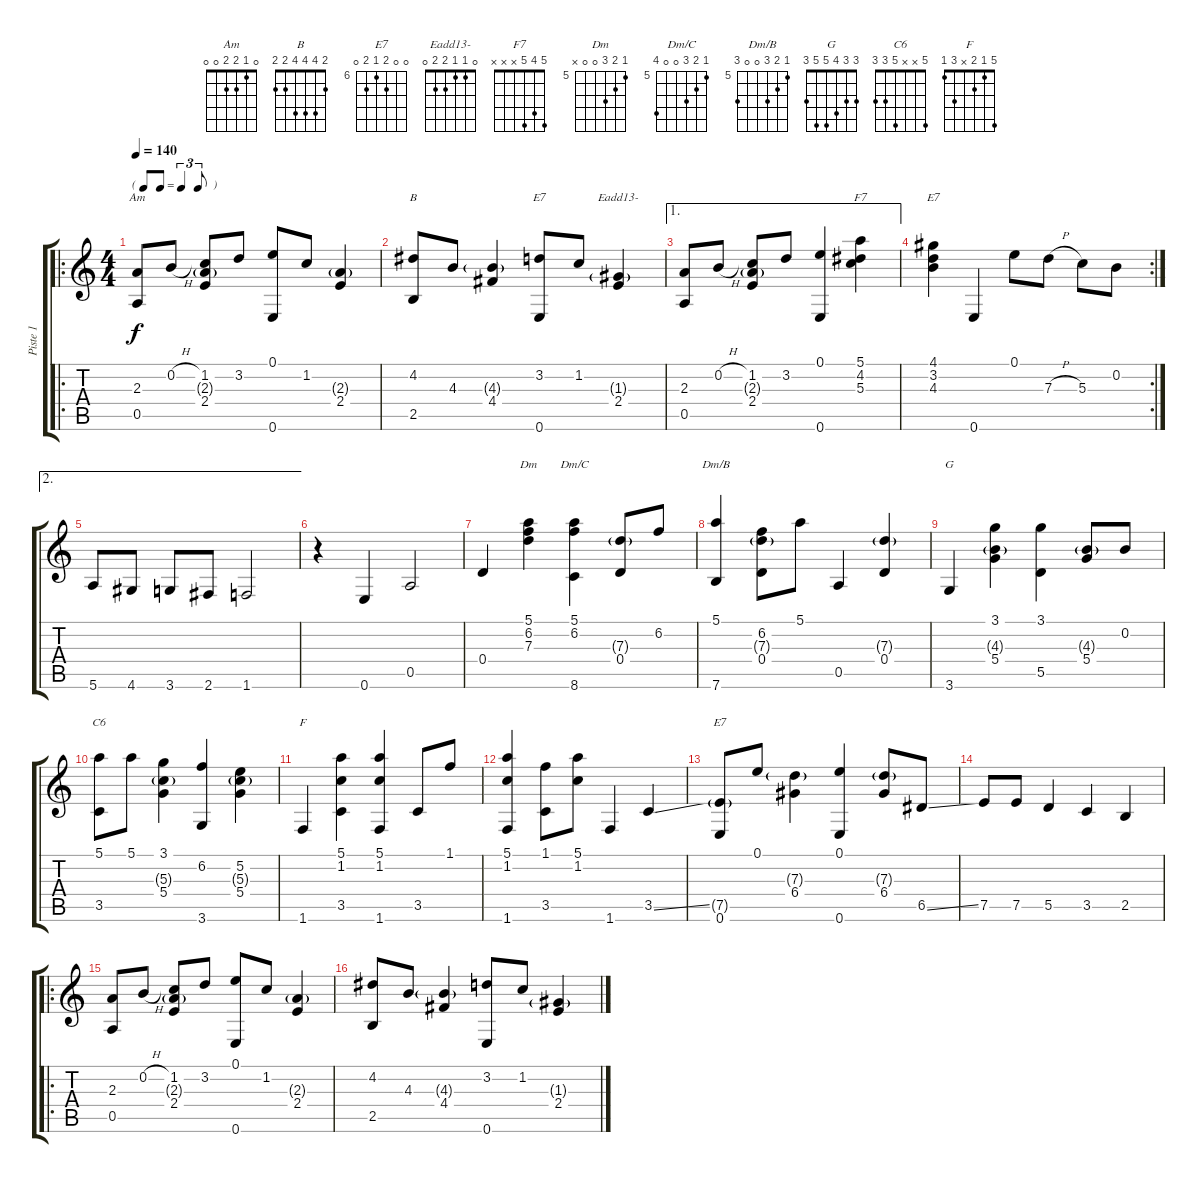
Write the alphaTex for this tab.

\track ("Piste 1" "Piste 1") {instrument acousticguitarnylon}
\staff {score tabs}
\tuning (E4 B3 G3 D3 A2 E2) {hide}
\chord ("Am" 0 1 2 2 0 0)
\chord ("B" 2 4 4 4 2 2)
\chord ("E7" 0 3 1 2 2 0)
\chord ("Eadd13-" 0 1 1 2 2 0)
\chord ("F7" 5 4 5 x x x)
\chord ("E7" 4 3 4 x x x)
\chord ("Dm" 5 6 7 0 0 x) {firstfret 5}
\chord ("Dm/C" 5 6 7 0 0 8) {firstfret 5}
\chord ("Dm/B" 5 6 7 0 0 7) {firstfret 5}
\chord ("G" 3 3 4 5 5 3)
\chord ("C6" 5 x x 5 3 3)
\chord ("F" 5 1 2 x 3 1)
\chord ("E7" 0 0 7 6 7 0) {firstfret 6}
\ro
\ts (4 4)
\tf triplet8th
\tempo 140
\clef g2
\ks c
(2.3 0.5).8{ch "Am" dy f instrument acousticguitarnylon} 0.2{h}.8 (1.2 2.3{g} 2.4).8 3.2.8 (0.1 0.6).8 1.2.8 (2.3{g} 2.4).4 |
(4.2 2.5).8{ch "B"} 4.3.8 (4.3{g} 4.4).4 (3.2 0.6).8{ch "E7"} 1.2.8 (1.3{g} 2.4).4{ch "Eadd13-"} |
\ae 1
(2.3 0.5).8 0.2{h}.8 (1.2 2.3{g} 2.4).8 3.2.8 (0.1 0.6).4 (5.1 4.2 5.3).4{ch "F7"} |
\rc 2
(4.1 3.2 4.3).4{ch "E7"} 0.6.4 0.1.8 7.3{h}.8 5.3.8 0.2.8 |
\ae 2
5.6.8 4.6.8 3.6.8 2.6.8 1.6.2 |
r.4 0.6.4 0.5.2 |
0.4.4 (5.1 6.2 7.3).4{ch "Dm"} (5.1 6.2 8.6).4{ch "Dm/C"} (7.3{g} 0.4).8 6.2.8 |
(5.1 7.6).4{ch "Dm/B"} (6.2 7.3{g} 0.4).8 5.1.8 0.5.4 (7.3{g} 0.4).4 |
3.6.4{ch "G"} (3.1 4.3{g} 5.4).4 (3.1 5.5).4 (4.3{g} 5.4).8 0.2.8 |
(5.1 3.5).8{ch "C6"} 5.1.8 (3.1 5.3{g} 5.4).4 (6.2 3.6).4 (5.2 5.3{g} 5.4).4 |
1.6.4{ch "F"} (5.1 1.2 3.5).4 (5.1 1.2 1.6).4 3.5.8 1.1.8 |
(5.1 1.2 1.6).4 (1.1 3.5).8 (5.1 1.2).8 1.6.4 3.5{ss}.4 |
(7.5{g} 0.6).8{ch "E7"} 0.1.8 (7.3{g} 6.4).4 (0.1 0.6).4 (7.3{g} 6.4).8 6.5{ss}.8 |
7.5.8 7.5.8 5.5.4 3.5.4 2.5.4 |
\ro
(2.3 0.5).8 0.2{h}.8 (1.2 2.3{g} 2.4).8 3.2.8 (0.1 0.6).8 1.2.8 (2.3{g} 2.4).4 |
(4.2 2.5).8 4.3.8 (4.3{g} 4.4).4 (3.2 0.6).8 1.2.8 (1.3{g} 2.4).4
